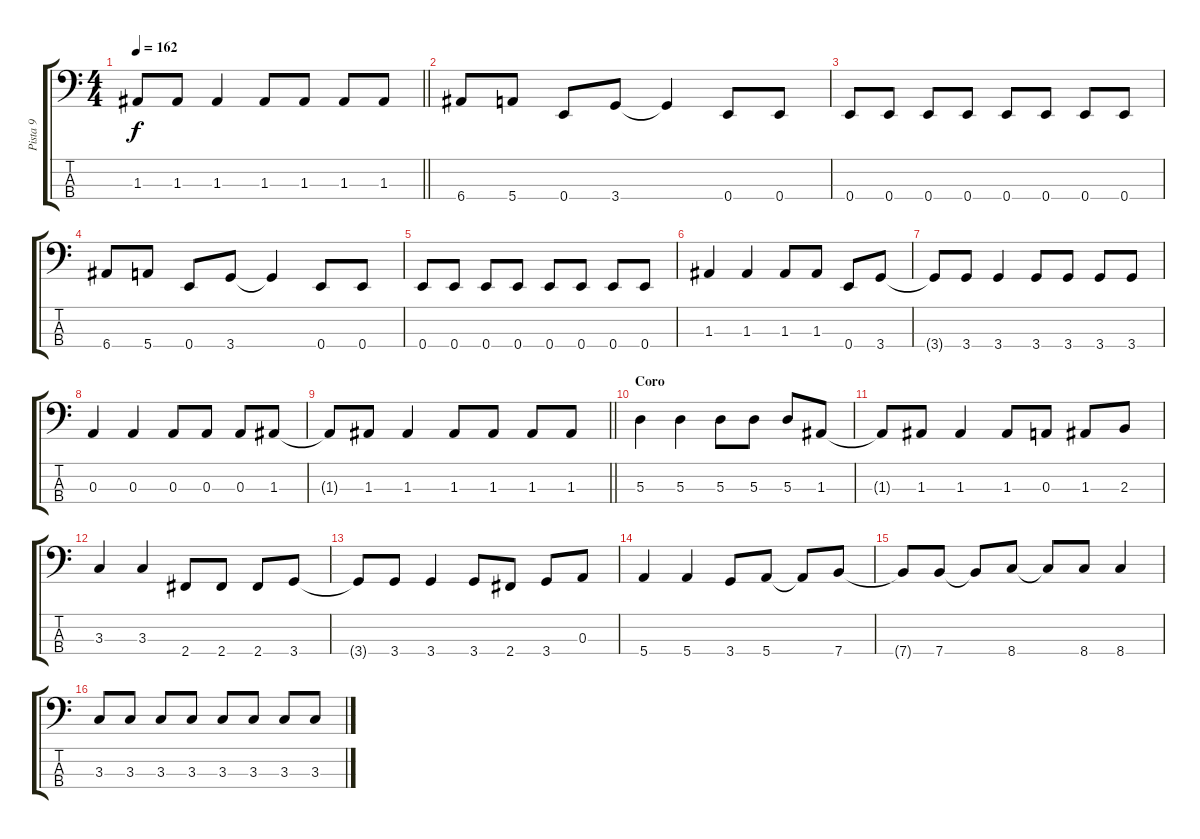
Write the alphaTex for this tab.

\track ("Pista 9" "Pista 9") {instrument electricbasspick}
\staff {score tabs}
\tuning (G2 D2 A1 E1) {hide}
\ts (4 4)
\tempo 162
\clef f4
\barLineRight lightlight
\ks c
1.3{t}.8{dy f} 1.3.8 1.3.4 1.3.8 1.3.8 1.3.8 1.3.8 |
6.4.8 5.4.8 0.4.8 3.4.8 3.4{t}.4 0.4.8 0.4.8 |
0.4.8 0.4.8 0.4.8 0.4.8 0.4.8 0.4.8 0.4.8 0.4.8 |
6.4.8 5.4.8 0.4.8 3.4.8 3.4{t}.4 0.4.8 0.4.8 |
0.4.8 0.4.8 0.4.8 0.4.8 0.4.8 0.4.8 0.4.8 0.4.8 |
1.3.4 1.3.4 1.3.8 1.3.8 0.4.8 3.4.8 |
3.4{t}.8 3.4.8 3.4.4 3.4.8 3.4.8 3.4.8 3.4.8 |
0.3.4 0.3.4 0.3.8 0.3.8 0.3.8 1.3.8 |
\barLineRight lightlight
1.3{t}.8 1.3.8 1.3.4 1.3.8 1.3.8 1.3.8 1.3.8 |
\section ("" "Coro")
5.3.4 5.3.4 5.3.8 5.3.8 5.3.8 1.3.8 |
1.3{t}.8 1.3.8 1.3.4 1.3.8 0.3.8 1.3.8 2.3.8 |
3.3.4 3.3.4 2.4.8 2.4.8 2.4.8 3.4.8 |
3.4{t}.8 3.4.8 3.4.4 3.4.8 2.4.8 3.4.8 0.3.8 |
5.4.4 5.4.4 3.4.8 5.4.8 5.4{t}.8 7.4.8 |
7.4{t}.8 7.4.8 7.4{t}.8 8.4.8 8.4{t}.8 8.4.8 8.4.4 |
3.3.8 3.3.8 3.3.8 3.3.8 3.3.8 3.3.8 3.3.8 3.3.8
